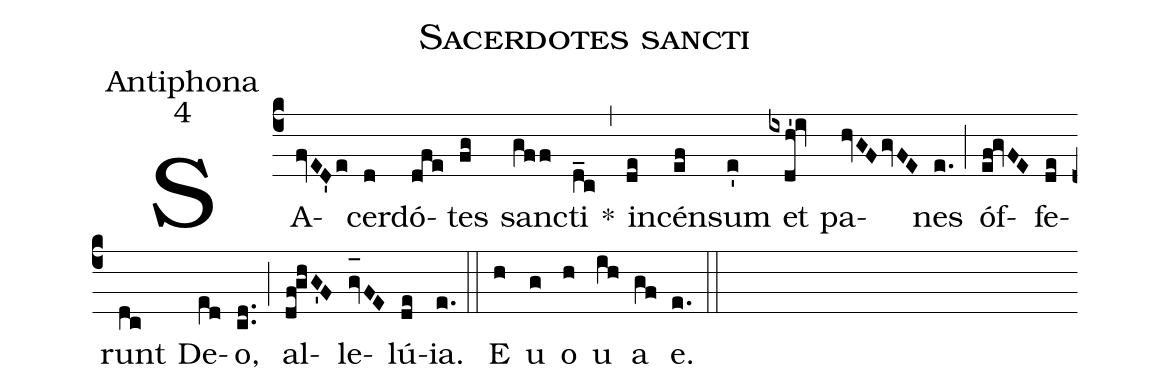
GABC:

name:Sacerdotes sancti;
office-part:Antiphona;
mode:4;
%%
(c4) SA(fvED'e)cer(d)dó(dfe)tes(fg) san(gff)cti(d_c) *(,) in(de)cén(ef)sum(e') et(ixdh'!iv) pa(hvGFgvFE)nes(e.) (;) óf(ef!gvFE)fe(de)runt(dc) De(e[ll:1]d)o,(cd..) (;) al(df!ghG'F)le(gv_[oh:h]FE)lú(de){ia}.(e.) (::) <eu>E(h) u(g) o(h) u(ih) a(gf) e.</eu>(e.) (::)
